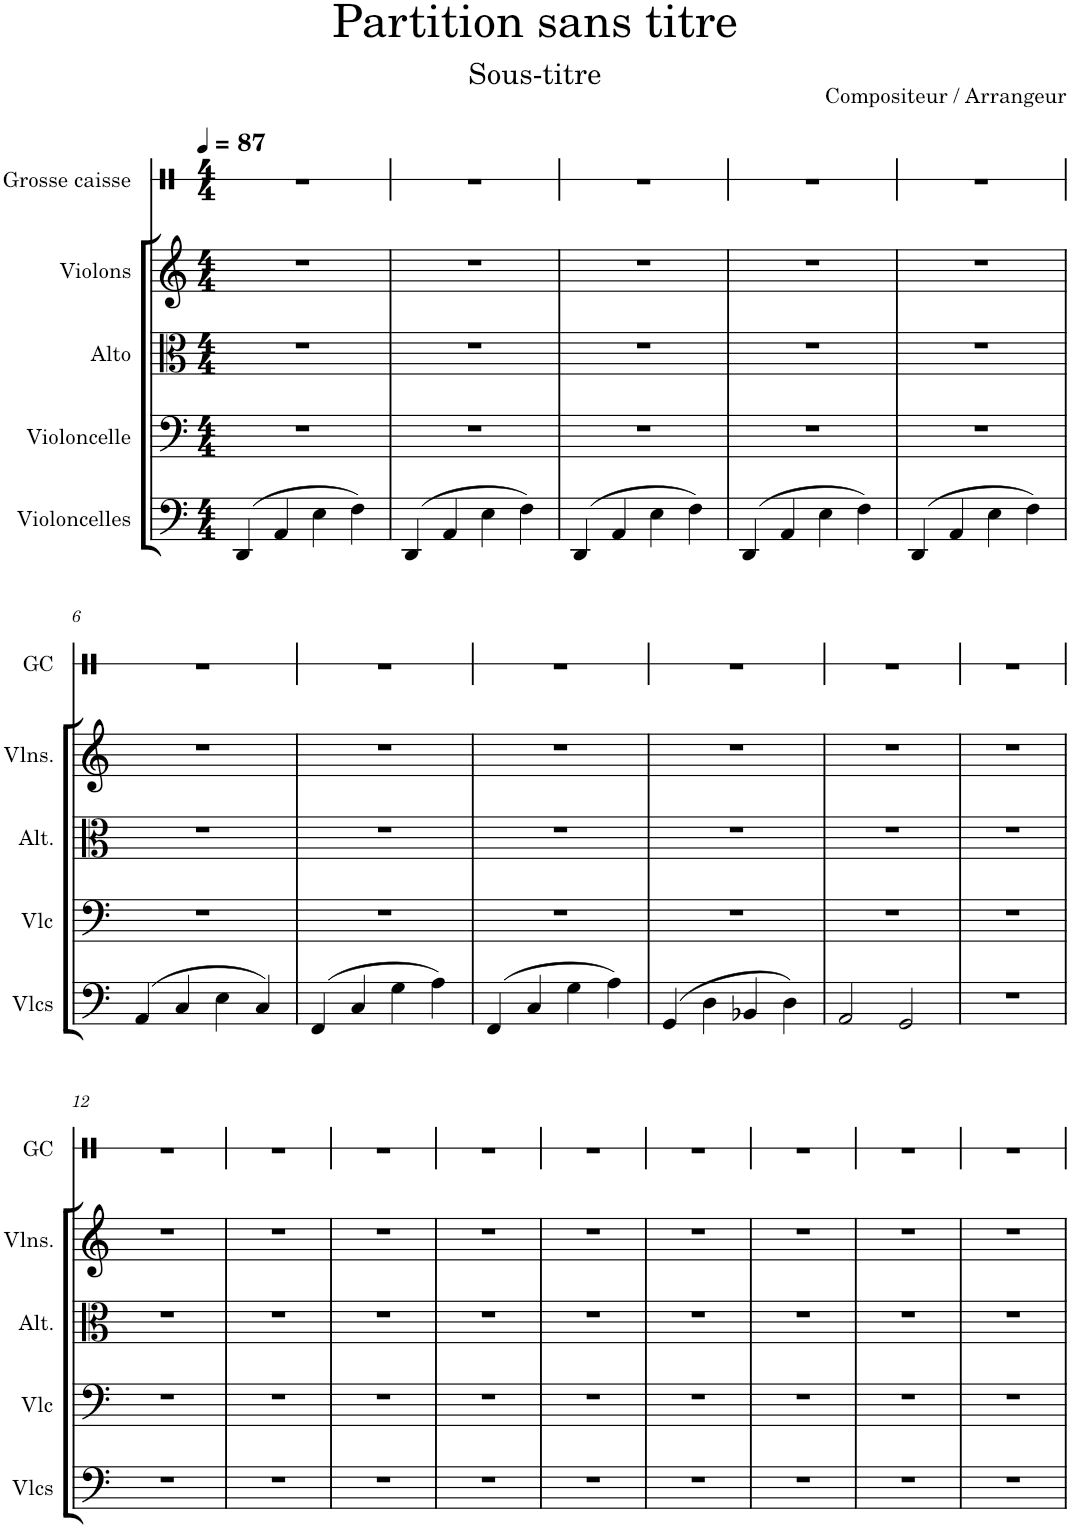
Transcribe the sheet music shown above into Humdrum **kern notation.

**kern	**kern	**kern	**kern	**kern
*part5	*part4	*part3	*part2	*part1
*staff5	*staff4	*staff3	*staff2	*staff1
*I"Violoncelles	*I"Violoncelle	*I"Alto	*I"Violons	*I"Grosse caisse
*I'Vlcs	*I'Vlc	*I'Alt.	*I'Vlns.	*I'GC
*	*	*	*	*stria1
*clefF4	*clefF4	*clefC3	*clefG2	*clefX
*k[]	*k[]	*k[]	*k[]	*k[]
*M4/4	*M4/4	*M4/4	*M4/4	*M4/4
*MM87	*MM87	*MM87	*MM87	*MM87
=1	=1	=1	=1	=1
(4DD/	1r	1r	1r	1r
4AA/	.	.	.	.
4E\	.	.	.	.
4F\)	.	.	.	.
=2	=2	=2	=2	=2
(4DD/	1r	1r	1r	1r
4AA/	.	.	.	.
4E\	.	.	.	.
4F\)	.	.	.	.
=3	=3	=3	=3	=3
(4DD/	1r	1r	1r	1r
4AA/	.	.	.	.
4E\	.	.	.	.
4F\)	.	.	.	.
=4	=4	=4	=4	=4
(4DD/	1r	1r	1r	1r
4AA/	.	.	.	.
4E\	.	.	.	.
4F\)	.	.	.	.
=5	=5	=5	=5	=5
(4DD/	1r	1r	1r	1r
4AA/	.	.	.	.
4E\	.	.	.	.
4F\)	.	.	.	.
!!LO:LB:g=z
=6	=6	=6	=6	=6
(4AA/	1r	1r	1r	1r
4C/	.	.	.	.
4E\	.	.	.	.
4C/)	.	.	.	.
=7	=7	=7	=7	=7
(4FF/	1r	1r	1r	1r
4C/	.	.	.	.
4G\	.	.	.	.
4A\)	.	.	.	.
=8	=8	=8	=8	=8
(4FF/	1r	1r	1r	1r
4C/	.	.	.	.
4G\	.	.	.	.
4A\)	.	.	.	.
=9	=9	=9	=9	=9
(4GG/	1r	1r	1r	1r
4D\	.	.	.	.
4BB-X/	.	.	.	.
4D\)	.	.	.	.
=10	=10	=10	=10	=10
2AA/	1r	1r	1r	1r
2GG/	.	.	.	.
=11	=11	=11	=11	=11
1r	1r	1r	1r	1r
!!LO:LB:g=z
=12	=12	=12	=12	=12
1r	1r	1r	1r	1r
=13	=13	=13	=13	=13
1r	1r	1r	1r	1r
=14	=14	=14	=14	=14
1r	1r	1r	1r	1r
=15	=15	=15	=15	=15
1r	1r	1r	1r	1r
=16	=16	=16	=16	=16
1r	1r	1r	1r	1r
=17	=17	=17	=17	=17
1r	1r	1r	1r	1r
=18	=18	=18	=18	=18
1r	1r	1r	1r	1r
=19	=19	=19	=19	=19
1r	1r	1r	1r	1r
=20	=20	=20	=20	=20
1r	1r	1r	1r	1r
=	=	=	=	=
*-	*-	*-	*-	*-
